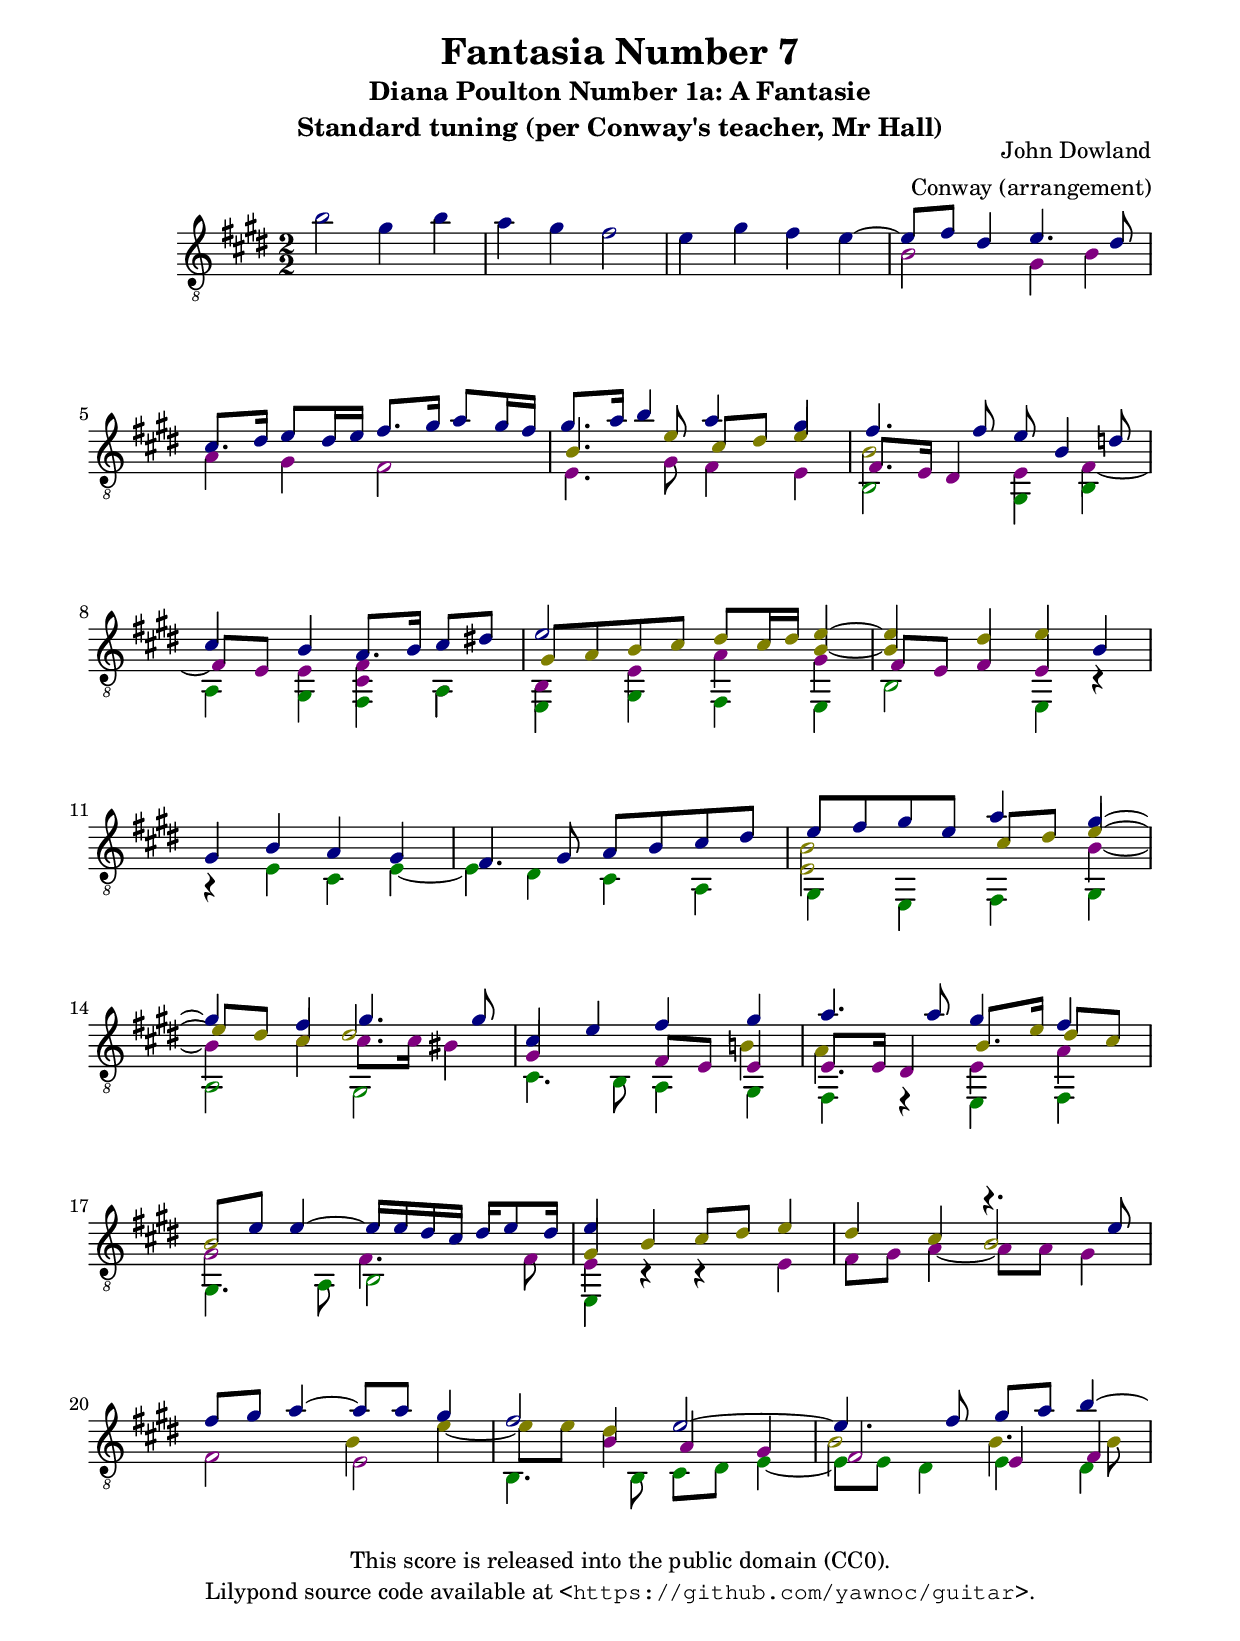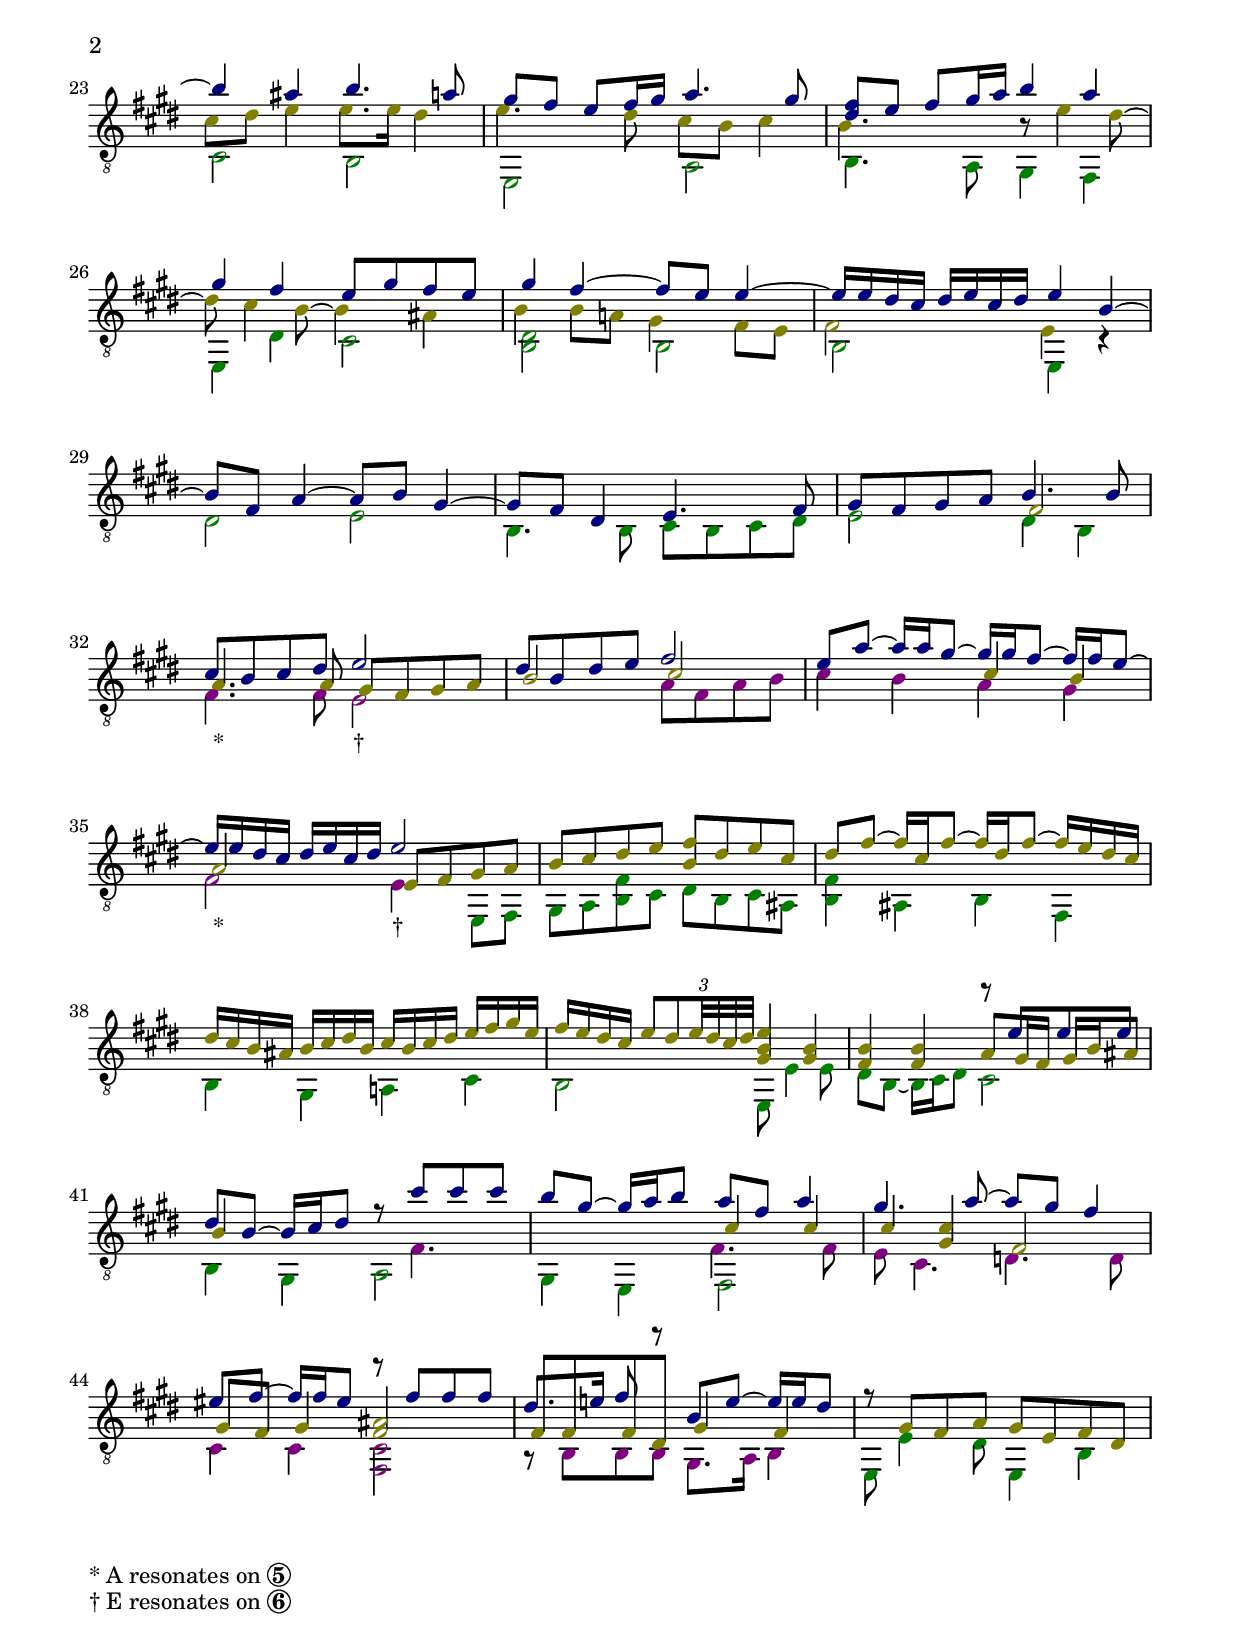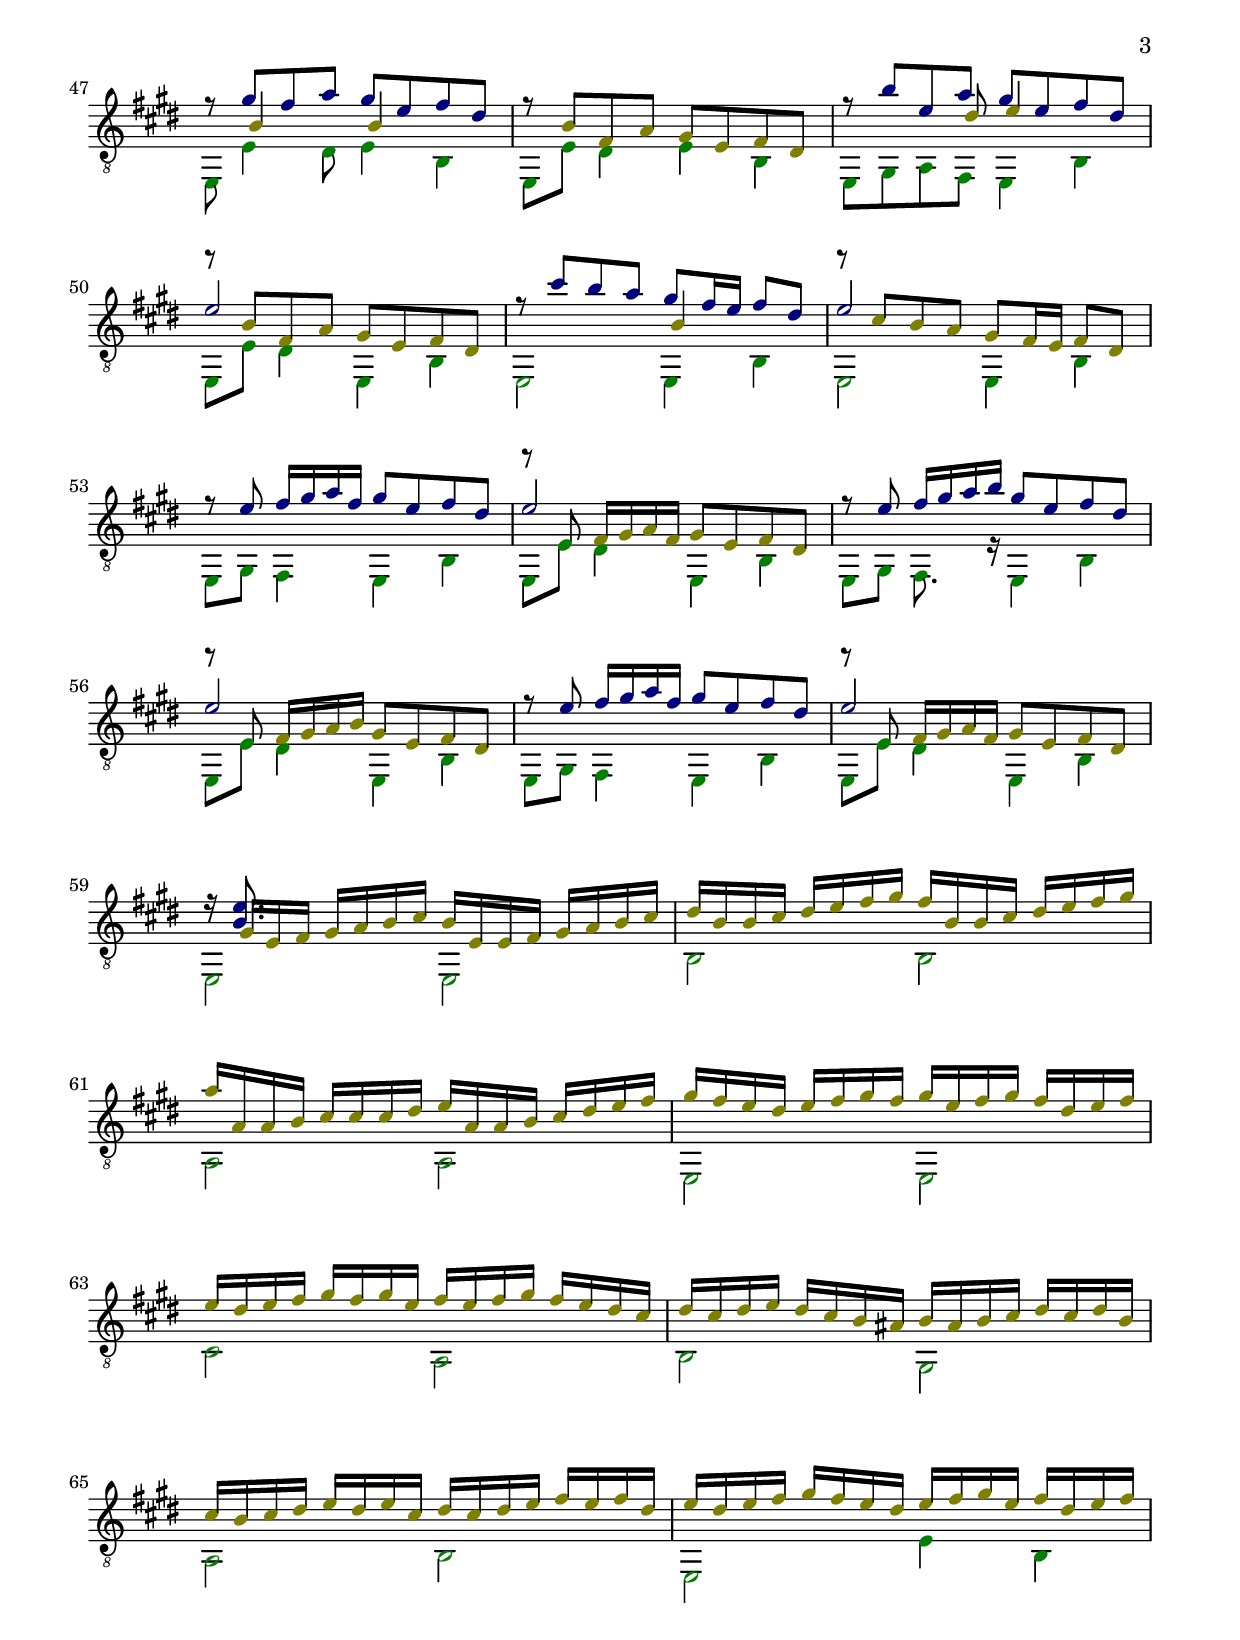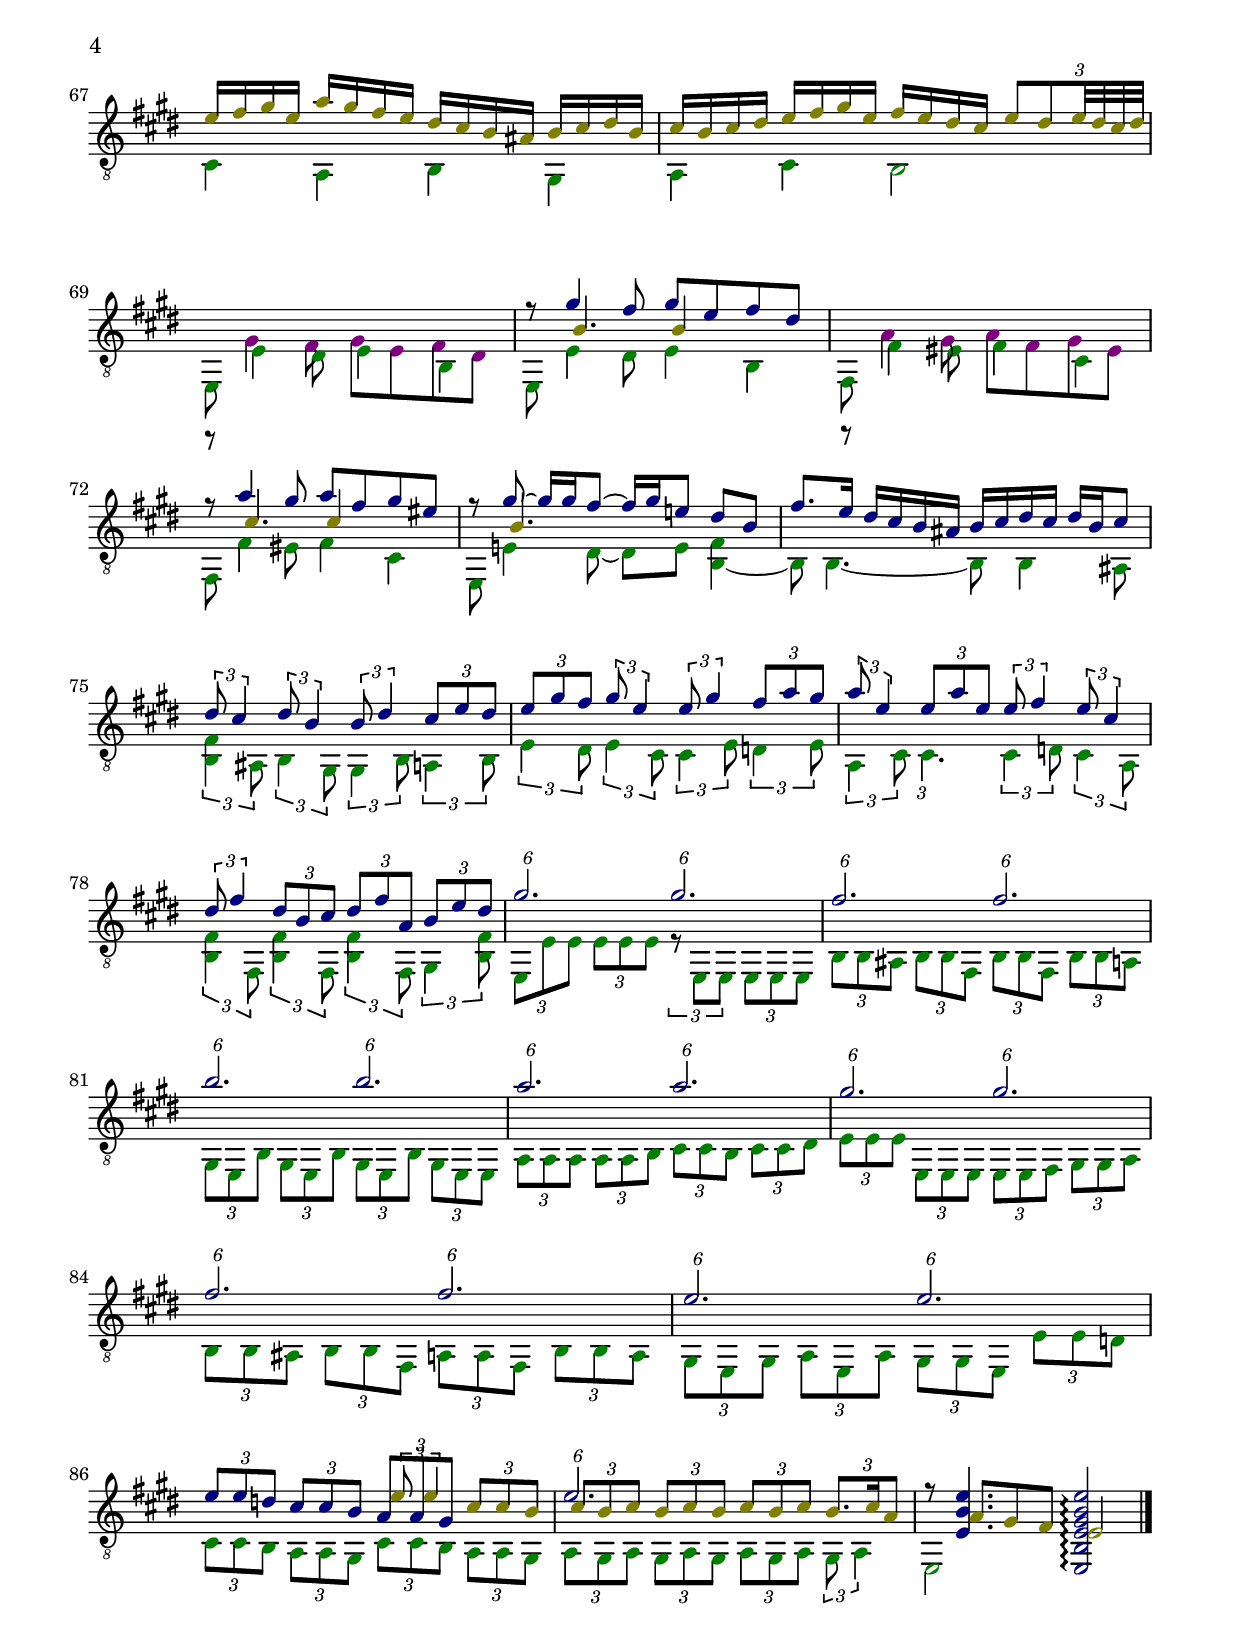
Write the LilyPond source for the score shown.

\version "2.18.2"


%%%%%%%%%%%%%%%%%%%%%%%%%%%%%%%%%%%%%%%%%%%%%%%%%%%%%%%%%%%%%%%%
% General
%%%%%%%%%%%%%%%%%%%%%%%%%%%%%%%%%%%%%%%%%%%%%%%%%%%%%%%%%%%%%%%%

\paper {
  top-margin = 1.5\cm
  left-margin = 1.5\cm
  right-margin = 1.5\cm
  bottom-margin = 1.5\cm
  ragged-last-bottom = ##f
  footnote-separator-markup = \markup { \vspace #1.5 }
}

globalSettings = {
  \accidentalStyle modern
  \compressFullBarRests
  \mergeDifferentlyHeadedOn
  \mergeDifferentlyDottedOn
  \numericTimeSignature
  \pointAndClickOff
  \override TextScript.extra-offset = #'(0 . 0.7)
  \override Score.FootnoteItem.annotation-line = ##f
}

origin-url = "https://github.com/yawnoc/guitar"

\header {
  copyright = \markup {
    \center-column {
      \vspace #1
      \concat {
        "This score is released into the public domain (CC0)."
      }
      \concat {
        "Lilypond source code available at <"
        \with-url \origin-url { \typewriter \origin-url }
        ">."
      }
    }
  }
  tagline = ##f
}

triplet = #(define-music-function
  (parser location music) (ly:music?)
  #{
    \tuplet 3/2 { $music }
  #}
)

tripletDuple = #(define-music-function
  (parser location music) (ly:music?)
  #{
    \tuplet 6/4 { $music }
  #}
)

overrideBeamedStemLengths = #(define-scheme-function
  (parser location lengths) (list?)
  #{
    \override Stem.details.beamed-lengths = $lengths
  #}
)
revertBeamedStemLengths = { \revert Stem.details.beamed-lengths }

overrideBeamVerticalPositions = #(define-scheme-function
  (parser location positions) (pair?)
  #{
    \override Beam.positions = $positions
  #}
)

%%%%%%%%%%%%%%%%%%%%%%%%%%%%%%%%%%%%%%%%%%%%%%%%%%%%%%%%%%%%%%%%
% Semantic bar lines
%%%%%%%%%%%%%%%%%%%%%%%%%%%%%%%%%%%%%%%%%%%%%%%%%%%%%%%%%%%%%%%%

barLineGoto = { \bar "||" }
barLineKeyChange = { \bar "||" }
barLineEnd = { \bar "|." }

%%%%%%%%%%%%%%%%%%%%%%%%%%%%%%%%%%%%%%%%%%%%%%%%%%%%%%%%%%%%%%%%
% Guitar notation
%%%%%%%%%%%%%%%%%%%%%%%%%%%%%%%%%%%%%%%%%%%%%%%%%%%%%%%%%%%%%%%%

stringNumbersAbove = { \set stringNumberOrientations = #'(up) }
stringNumbersBelow = { \set stringNumberOrientations = #'(down) }

fingeringAbove = { \set fingeringOrientations = #'(up) }
fingeringBelow = { \set fingeringOrientations = #'(down) }
fingeringAleft = { \set fingeringOrientations = #'(left) }
fingeringAright = { \set fingeringOrientations = #'(right) }

startGraceMusic = {
  <>(
  \override Fingering.font-size = -6
}
stopGraceMusic = {
  \revert Fingering.font-size
  <>)
}

overrideHorizontalShift = #(define-scheme-function
  (parser location distance) (number?)
  #{
    \override NoteColumn.force-hshift = $distance
  #}
)
revertHorizontalShift = { \revert NoteColumn.force-hshift }

barreSpan = #(define-music-function
  (parser location label offsetPair music)
  (string? (pair? (cons 0 0)) ly:music?)
  (let
    (
      (elements (extract-named-music music '(NoteEvent EventChord)))
    )
    (if
      (pair? elements)
      (let
        (
          (first-element (first elements))
          (last-element (last elements))
        )
        (set!
          (ly:music-property first-element 'articulations)
          (cons
            (make-music 'TextSpanEvent 'span-direction -1)
            (ly:music-property first-element 'articulations)
          )
        )
        (set!
          (ly:music-property last-element 'articulations)
          (cons
            (make-music 'TextSpanEvent 'span-direction 1)
            (ly:music-property last-element 'articulations)
          )
        )
      )
    )
  )
  #{
    \once \override TextSpanner.font-shape = #'upright
    \once \override TextSpanner.style = #'line
    \once \override TextSpanner.extra-offset = #offsetPair
    \once \override TextSpanner.bound-details = #`(
      (left
        (text . ,#{ \markup { \raise #-0.7 { #label \hspace #0.7 }} #})
        (Y . 0)
        (padding . -0.8)
        (attach-dir . -2)
      )
      (right
        (text . ,#{ \markup { \draw-line #'(0 . -1.3) } #}) ;; draw hook
        (Y . 0)
        (padding . -0.5)
        (attach-dir . 2)
      )
    )
    \once \override TextSpanner #'after-line-breaking = #(lambda (grob)
      (let*
        (
          (originalGrob (ly:grob-original grob))
          (splitGrobs (ly:spanner-broken-into originalGrob))
        )
        (if
          (and
            (>= (length splitGrobs) 2)
            (not (eq? (car (last-pair splitGrobs)) grob))
          )
          (begin
            (ly:grob-set-nested-property! grob
              '(bound-details right text)
              #{ \markup { \draw-line #'(0 . 0) } #} ;; suppress draw hook
            )
            (ly:grob-set-property! grob
              'extra-offset
              (cons
                (car offsetPair)
                (+ (cdr offsetPair) 0.7) ;; correction for suppressed hook
              )
            )
            (ly:grob-set-nested-property! grob
              '(bound-details right padding)
              #'-3 ;; increase spanner length
            )
          )
        )
      )
    )
    $music
  #}
)

barre = #(define-scheme-function
  (parser location label) (string?)
  #{
    \markup {
      \center-align {
        \hspace #0.7
        $label
      }
    }
  #}
)

nudgeNextBarre = #(define-scheme-function
  (parser location distance) (number?)
  #{
    \once \override TextScript.X-offset = $distance
  #}
)

position = #(define-scheme-function
  (parser location label) (string?)
  #{
    \markup {
      \center-align {
        \hspace #0.5
        $label
      }
    }
  #}
)

#(define-markup-command
  (markupString layout properties stringNumber) (markup?)
  (interpret-markup layout properties
    #{
      \markup \circle { \bold #stringNumber }
    #}
  )
)

#(define-markup-command
  (resonatesOn layout properties note stringNumber) (markup? markup?)
  (interpret-markup layout properties
    #{
      \markup { #note "resonates on" \markupString #stringNumber }
    #}
  )
)

%%%%%%%%%%%%%%%%%%%%%%%%%%%%%%%%%%%%%%%%%%%%%%%%%%%%%%%%%%%%%%%%
% Goto statements
%%%%%%%%%%%%%%%%%%%%%%%%%%%%%%%%%%%%%%%%%%%%%%%%%%%%%%%%%%%%%%%%

overrideGotoVisibility = {
  \once \override Score.RehearsalMark #'break-visibility = #'#(#t #t #f)
}

makeGotoMark = #(define-scheme-function
  (parser location label) (string?)
  #{
    \mark \markup { \small \italic $label }
  #}
)

simultaneousMarkSeparator = {
  \cadenzaOn
    s1073741824 % stupid, but works
  \cadenzaOff
}

coda = {
  \overrideGotoVisibility
  \mark \markup { \musicglyph #"scripts.coda" }
}

fine = {
  \overrideGotoVisibility
  \makeGotoMark Fine
}

dcAlCoda = {
  \overrideGotoVisibility
  \makeGotoMark "D.C. al Coda"
}

dcAlFine = {
  \overrideGotoVisibility
  \makeGotoMark "D.C. al Fine"
}

toCoda = {
  \overrideGotoVisibility
  \makeGotoMark "to Coda"
}



\header {
  title = "Fantasia Number 7"
  subtitle = \markup {
    \center-column {
      "Diana Poulton Number 1a: A Fantasie"
      "Standard tuning (per Conway's teacher, Mr Hall)"
    }
  }
  composer = "John Dowland"
  arranger = "Conway (arrangement)"
}


initialSignatures = {
  \clef "treble_8"
  \key e \major
  \time 2/2
  \set Timing.beamExceptions = #'()
  \set Timing.baseMoment = #(ly:make-moment 1/4)
  \set Timing.beatStructure = #'(1 1 1 1)
  \set Timing.beamExceptions = #'(
    (
      end
        .
      (
        ((1 . 8) . (4 4)) ;; quavers by fours
        ((1 . 12) . (3 3 3 3)) ;; anything shorter by beat
      )
    )
  )
}


highVoiceMusic = {
  
  \override NoteHead.color = #darkblue
  
  % Main theme high
  \barNumberCheck #1
  \relative c'' {
    \stemDown
    b2 gis4 b |
    a gis fis2 |
    e4 gis fis e~ |
    \stemUp
    e8 fis dis4 e4. dis8 |
    cis8. dis16 e8 dis16 e fis8. gis16 a8 gis16 fis |
    gis8. a16 b4 a gis |
    \once \overrideHorizontalShift #0.3 fis4. fis8 e8 b4 d8 |
    cis4 b a8. b16 cis8 dis |
    e2 s2 |
    s2 s4
  }
  
  % Main theme low
  \barNumberCheck #10
  \relative c' {
    b4 |
    gis b a gis |
    fis4. gis8 a b cis dis |
    e fis gis e a4 gis~ |
    gis
      \shiftOn
        \once \overrideHorizontalShift #0
        fis
      \shiftOff
      \once \overrideHorizontalShift #0.45 gis4. gis8 |
    cis,4 e fis gis |
    a4. a8 gis4 fis |
    \once \hide NoteHead b,8 e e4~ e16 e dis cis dis16 e8 dis16 |
    e4
  }
  
  % Tee-tee taa high
  \barNumberCheck #18
  \relative c'' {
    s4 s2 |
    s2 c4.\rest e,8 |
    fis8 gis a4~ a8 a gis4 |
    fis2 e2~ |
    e4. fis8 gis8 a b4~ |
    b ais b4. a8 |
    gis8 fis e8 fis16 gis a4. gis8 |
    <fis dis>8 e fis8 gis16 a b4 a |
    gis fis e8 gis fis e |
    gis4 fis~ fis8 e e4~ |
    e16 e dis cis dis e cis dis e4
  }
  
  % Tee-tee taa low
  \barNumberCheck #28
  \relative c' {
    b4~ |
    b8 fis a4~ a8 b gis4~ |
    gis8 fis dis4 e4. fis8 |
    gis fis gis a b4. b8 |
    cis b cis dis e2 |
    dis8 b dis e fis2 |
    e8 a~ a16 a gis8~ gis16 gis fis8~ fis16 fis e8~ |
    e16 e dis cis dis e cis dis e2 |
  }
  
  % Ascending scale
  \barNumberCheck #36
  {
    s1 * 3 |
    s2
  }
  
  % Tee-tee-tee
  \barNumberCheck #39
  \relative c' {
    s2 |
    s2 r8 e e e |
    dis b~ b16 cis dis8 r8 cis' cis cis |
    b8 gis~ gis16 a b8 a8 fis a4 |
    gis4. a8~ a gis fis4 |
    eis8 fis~ fis16 fis eis8 r8 fis fis fis |
    dis8. e16 fis8 r b,8 e~ e16 e dis8 |
  }
  
  % Majestic theme
  \barNumberCheck #46
  \relative c'' {
    s1 |
    r8 gis fis a gis e fis dis |
    s1 |
    r8 b' e, a gis e fis dis |
    e2 s2 |
    r8 cis' b a gis8 fis16 e fis8 dis |
    e2 s2 |
    r8 e fis16 gis a fis gis8 e fis dis |
    e2 s2 |
    r8 e fis16 gis a b gis8 e fis dis |
    e2 s2 |
    r8 e fis16 gis a fis gis8 e fis dis |
    e2 s2 |
  }
  
  % Scale runs
  \barNumberCheck #59
  \relative c' {
    r16 <e b>8. s4 s2 |
    s1 * 9 |
  }
  
  % Majestic interlude
  \barNumberCheck #69
  \relative c'' {
    s1 |
    r8 gis4 fis8 gis e fis dis |
    s1 |
    r8 a'4 gis8 a fis gis eis |
    r8 gis~ gis16 gis fis8~ fis16 gis e8 dis b |
    fis'8. e16 dis cis b ais
      b16 cis dis cis dis b cis8 |
  }
  
  % Triple runs
  \barNumberCheck #75
  \relative c' {
    \triplet { dis8 cis4 } \triplet { dis8 b4 }
      \triplet { b8 dis4 } \triplet { cis8 e dis } |
    \triplet { e8 gis fis } \triplet { gis8 e4 }
      \triplet { e8 gis4 } \triplet { fis8 a gis } |
    \triplet { a8 e4 } \triplet { e8 a e }
      \triplet { e8 fis4 } \triplet { e8 cis4 } |
    \triplet { dis8 fis4 } \triplet { dis8 b cis }
      \triplet { dis8 fis a, } \triplet { b e dis } |
    \tripletDuple { gis2. } \tripletDuple { gis } |
    \tripletDuple { fis } \tripletDuple { fis } |
    \tripletDuple { b } \tripletDuple { b } |
    \tripletDuple { a } \tripletDuple { a } |
    \tripletDuple { gis } \tripletDuple { gis } |
    \tripletDuple { fis } \tripletDuple { fis } |
    \tripletDuple { e } \tripletDuple { e } |
    \triplet { e8 e d } \triplet { cis cis b }
      \triplet { a a gis } s4 |
    \tripletDuple { e'2. } s2 |
  }
  
  % Finishing chords
  \barNumberCheck #88
  \relative c {
    r8 <e b' e>4.
      <e, b' e gis b e>2 \arpeggio
      \barLineEnd
  }
  
}


lowVoiceMusic = {
  
  \override NoteHead.color = #darkgreen
  
  % Main theme high
  \barNumberCheck #1
  \relative c {
    s1 * 6 |
    b2 gis4 b |
    a gis fis a |
    e gis fis e |
    b'2 e,4
  }
  
  % Main theme low
  \barNumberCheck #10
  \relative c {
    r4 |
    r4 e cis e~ |
    e dis cis a |
    gis e fis gis |
    a2 gis |
    cis4. b8 a4 gis |
    fis r e fis |
    gis4. a8 b2 |
    e,4
  }
  
  % Tee-tee taa high
  \barNumberCheck #18
  \relative c {
    s4 s4 s4 |
    s1 * 2 |
    b4. b8 cis8 dis e4~ |
    e8 e dis4 e4 dis |
    cis2 b |
    e, a |
    b4. a8 gis4 fis |
    e dis' cis2 |
    <b dis> b |
    b e,4
  }
  
  % Tee-tee taa low
  \barNumberCheck #28
  \relative c {
    r4 |
    dis2 e |
    b4. b8 cis b cis dis |
    e2 dis4 b |
    s1 * 3 |
    s2
  }
  
  % Ascending scale
  \barNumberCheck #35
  \relative c, {
    s4 e8 fis |
    gis a <b fis'> cis dis b cis ais |
    <b fis'>4 ais b fis |
    b gis a cis |
    b2
  }
  
  % Tee-tee-tee
  \barNumberCheck #39
  \relative c, {
    e8 e'4 e8 |
    dis8 b~ b16 cis dis8 cis2 |
    b4 gis a2 |
    gis4 e fis2 |
    s1 * 3 |
  }
  
  % Majestic theme
  \barNumberCheck #46
  \relative c, {
    e8 e'4 dis8 e,4 b' |
    e,8 e'4 dis8 e4 b |
    e,8 e' dis4 e b |
    e,8 gis a fis e4 b' |
    e,8 e' dis4 e, b' |
    e,2 e4 b' |
    e,2 e4 b' |
    e,8 gis fis4 e b' |
    e,8 e' dis4 e, b' |
    e,8[ gis] fis8. r16 e4 b' |
    e,8 e' dis4 e, b' |
    e,8 gis fis4 e b' |
    e,8 e' dis4 e, b' |
  }
  
  % Scale runs
  \barNumberCheck #59
  \relative c, {
    e2 e |
    b' b |
    a a |
    e e |
    cis' a |
    b gis |
    a b |
    e, e'4 b |
    cis a b gis |
    a cis b2 |
  }
  
  % Majestic interlude
  \barNumberCheck #69
  \relative c, {
    e8 e'4 dis8 e4 b |
    e,8 e'4 dis8 e4 b |
    fis8 fis'4 eis8 fis4 cis |
    fis,8 fis'4 eis8 fis4 cis |
    e,8 e'4 dis8~ dis e <b~ fis'>4 |
    b8 b4.~ b8 b4 ais8 |
  }
  
  % Triple runs
  \barNumberCheck #75
  \relative c {
    \triplet { <b fis'>4 ais8 } \triplet { b4 gis8 }
      \triplet { gis4 b8 } \triplet { a4 b8 } |
    \triplet { e4 dis8 } \triplet { e4 cis8 }
      \triplet { cis4 e8 } \triplet { d4 e8 } |
    \triplet { a,4 cis8 } \triplet { cis4. }
      \triplet { cis4 d8 } \triplet { cis4 a8 } |
    \triplet { <b fis'>4 fis8 } \triplet { <b fis'>4 fis8 }
      \triplet { <b fis'>4 fis8 } \triplet { gis4 <b fis'>8 } |
    \triplet { e,8 e' e } \triplet { e e e }
      \triplet { r e, e } \triplet { e e e } |
    \triplet { b' b ais } \triplet { b b fis }
      \triplet { b b fis } \triplet { b b a } |
    \triplet { gis e b' } \triplet { gis e b' }
      \triplet { gis e b' } \triplet { gis e e } |
    \triplet { a a a } \triplet { a a b }
      \triplet { cis cis b } \triplet { cis cis dis } |
    \triplet { e e e } \triplet { e, e e }
      \triplet { e e fis } \triplet { gis gis a } |
    \triplet { b b ais } \triplet { b b fis }
      \triplet { a a fis } \triplet { b b a } |
    \triplet { gis e gis } \triplet { a e a }
      \triplet { gis gis e } \triplet { e' e d } |
    \triplet { cis cis b } \triplet { a a gis }
      \triplet { cis cis b } \triplet { a a gis } |
    \triplet { a gis a } \triplet { gis a gis }
      \triplet { a gis a } \triplet { gis8 a4 } |
  }
  
  % Finishing chords
  \barNumberCheck #88
  \relative c, {
    e2 s2 |
  }
  
}


upperMiddleVoiceMusic = {
  
  \override NoteHead.color = #darkyellow
  
  % Main theme high
  \barNumberCheck #1
  \relative c' {
    s1 * 5 |
    \once \overrideHorizontalShift #0.4 b4. e8
      cis8 dis
      \once \overrideHorizontalShift #0 e4 |
    \stemDown
    \once \overrideHorizontalShift #0 b2 s2 |
    \stemUp
    s1 |
    gis8 a b cis dis8 cis16 \shiftOff dis <e~ b_~>4 |
    <e b> dis e
    \shiftOn
  }
  
  % Main theme low
  \barNumberCheck #10
  \relative c' {
    s4 |
    s1 * 2 |
    \stemDown
    <b e,>2
    \stemUp
      cis8 dis \once \overrideHorizontalShift #0 e4~ |
    e8 dis
      \shiftOff cis4 \shiftOn
      \once \overrideHorizontalShift #-0.75 dis2 |
    s2 s4 \stemDown b4 |
    a4 s4 \stemUp b8. e16 dis8 cis |
      \once \overrideHorizontalShift #-0.07
      \once \hide Stem
        b2
      s2 |
    \once \overrideHorizontalShift #0 gis4
  }
  
  % Tee-tee taa high
  \barNumberCheck #18
  \relative c' {
    b4 cis8 dis e4 |
    dis4 cis b2 |
    \stemDown
    s2 b4 e_~ |
    \once \overrideHorizontalShift #0.9 e8 e
      \once \overrideHorizontalShift #0 dis4 s2 |
    b2 b4. b8 |
    cis8 dis e4 e8. e16 dis4 |
    e4. dis8 cis8 b cis4 |
    b4. s8 b8\rest e4 dis8~ |
    dis8 cis4 b8~ b4 ais |
    b4 b8 a gis4 fis8 e |
    fis2 e4
    \stemUp
  }
  
  % Tee-tee taa low
  \barNumberCheck #28
  \relative c {
    s4 |
    s1 * 2 |
    s2 fis2 |
    \footnote "*" #'(0 . -4) \markup { "*" \resonatesOn A 5 }
    a4. a8 gis fis gis a |
    b2 cis |
    s2 cis4 b |
    \footnote "*" #'(0 . -4) \markup { }
    a2
  }
  
  % Ascending scale
  \barNumberCheck #35
  \relative c {
    e8 fis gis a |
    b cis dis e <fis b,> dis e cis |
    dis fis~ fis16 cis fis8~ fis16 dis fis8~ fis16 e dis cis |
    dis cis b ais b cis dis b cis b cis dis e fis gis e |
    fis e dis cis \triplet { e8 dis e32 dis cis dis } <e b gis>4
  }
  
  % Tee-tee-tee
  \barNumberCheck #39
  \relative c' {
    <b gis>4 |
    <b fis> <b fis> a8 gis16 fis gis16 b ais8 |
    b4 s4 s2 |
    s2 cis4 cis |
    cis <cis gis> fis,2 |
    gis8 fis gis4 <ais fis>2 |
    fis8 fis fis dis gis4 fis |
  }
  
  % Majestic theme
  \barNumberCheck #46
  \relative c' {
    r8 gis fis a gis e fis dis |
    s8 b'4 s8 b4 s4 |
    r8 b8 fis a gis e fis dis |
    s4. dis'8 e4 s4 |
    r8 b8 fis a gis e fis dis |
    s2 b'4 s4 |
    r8 cis b a gis8 fis16 e fis8 dis |
    s1 |
    r8 e fis16 gis a fis gis8 e fis dis |
    s1 |
    r8 e fis16 gis a b gis8 e fis dis |
    s1 |
    r8 e fis16 gis a fis gis8 e fis dis |
  }
  
  % Scale runs
  \barNumberCheck #59
  \relative c' {
    s16 gis e fis gis a b cis
      b e, e fis gis a b cis |
    dis b b cis dis e fis gis
      fis b, b cis dis e fis gis |
    a a, a b cis cis cis dis
      e a, a b cis dis e fis |
    gis fis e dis e fis gis fis
      gis e fis gis fis dis e fis |
    e dis e fis gis fis gis e
      fis e fis gis fis e dis cis |
    dis cis dis e dis cis b ais
      b ais b cis dis cis dis b |
    cis b cis dis e dis e cis
      dis cis dis e fis e fis dis |
    e dis e fis gis fis e dis
      e fis gis e
      fis dis e fis |
    e fis gis e
      a gis fis e
      dis cis b ais
      b cis dis b |
    cis b cis dis
      e fis gis e
      fis e dis cis
      \triplet { e8 dis e32 dis cis dis } |
  }
  
  % Majestic interlude
  \barNumberCheck #69
  \relative c' {
    s1 |
    s8 b4. b4 s4 |
    s1 |
    s8 cis4. cis4 s4 |
    s8 b4. s2 |
    s1 |
  }
  
  % Triple runs
  \barNumberCheck #75
  \relative c' {
    s1 * 11 |
    s2 \triplet { e8 e4 } \triplet { cis8 cis b } |
    \triplet { cis b cis } \triplet { b cis b }
      \triplet { cis b cis } \triplet { b8. cis16 a8 } |
  }
  
  % Finishing chords
  \barNumberCheck #88
  \relative c' {
    s8 a gis fis e2 |
  }
  
}


lowerMiddleVoiceMusic = {
  
  \override NoteHead.color = #darkmagenta
  
  % Main theme high
  \barNumberCheck #1
  \relative c' {
    s1 * 3 |
    \shiftOff
    b2 gis4 b |
    a gis fis2 |
    \once \overrideHorizontalShift #0.3 e4. gis8 fis4 e |
    \shiftOn
    \stemUp
    \overrideBeamedStemLengths #'(3)
    fis8. e16 dis4 \stemDown
    \revertBeamedStemLengths
      \overrideHorizontalShift #0 e4 fis~ |
      \revertHorizontalShift
    \stemUp
    fis8 e \stemDown
      \overrideHorizontalShift #0 e4 <cis fis>4 a |
    b e a gis |
      \revertHorizontalShift
    \stemUp
    fis8 e
      \overrideHorizontalShift #0 fis4 e
      \revertHorizontalShift
    \stemDown
  }
  
  % Main theme low
  \barNumberCheck #10
  \relative c {
    s4 |
    s1 * 2 |
    s2 s4 \overrideHorizontalShift #0 b'4~ |
    b \revertHorizontalShift
      \shiftOff cis \shiftOn
      \overrideBeamedStemLengths #'(3)
      \once \overrideHorizontalShift #0.3
        cis8. cis16
      \revertBeamedStemLengths
      bis4 |
    \stemUp
    \once \overrideHorizontalShift #0 gis4 s4
      \once \overrideHorizontalShift #0 fis8 e
      \once \overrideHorizontalShift #0 e4 |
    \once \overrideHorizontalShift #0 e8. e16 dis4
      \stemDown
      \overrideHorizontalShift #0 e4 a |
      \revertHorizontalShift
    \once \overrideHorizontalShift #-0.07 gis2 fis4. fis8 |
    \once \overrideHorizontalShift #0 e4
  }
  
  % Tee-tee taa high
  \barNumberCheck #18
  \relative c {
    \shiftOff
    r4 r e |
    fis8 gis a4~ a8 a gis4 |
    fis2 e |
    \shiftOn
    \stemUp
    s4 \once \overrideHorizontalShift #0 b' a gis |
    fis2 e4 fis |
    \stemDown
    s1 * 5 |
    s2 s4
  }
  
  % Tee-tee taa low
  \barNumberCheck #28
  \relative c {
    s4 |
    s1 * 3 |
    fis4. fis8
      \footnote "†" #'(0 . -2.5) \markup { "†" \resonatesOn E 6 }
      e2 |
    s2 a8 fis a b |
    cis4 b a gis |
    fis2
      \footnote "†" #'(0 . -2.5) \markup { }
      e4
  }
  
  % Ascending scale
  \barNumberCheck #35
  {
    s4 |
    s1 * 3 |
    s2
  }
  
  % Tee-tee-tee
  \barNumberCheck #39
  \relative c {
    s2 |
    s1 |
    s2 s8 fis4. |
    s2 fis4. fis8 |
    e8 cis4. d4. d8 |
    cis4 cis <cis fis,>2 |
    r8 b b b gis8. a16 b4 |
  }
  
  % Majestic theme
  \barNumberCheck #46
  {
    s1 * 13 |
  }
  
  % Scale runs
  \barNumberCheck #59
  {
    s1 * 10 |
  }
  
  % Majestic interlude
  \barNumberCheck #69
  \relative c' {
    r8 gis4 fis8 gis e fis dis |
    s1 |
    r8 a'4 gis8 a fis gis eis |
    s1 * 3 |
  }
  
}


allMusic = {
  \new Staff \with {
    midiInstrument = #"acoustic guitar (nylon)"
  }
  \globalSettings
  \initialSignatures
  <<
    << \highVoiceMusic >>
      \\
    << \lowVoiceMusic >>
      \\
    << \upperMiddleVoiceMusic >>
      \\
    << \lowerMiddleVoiceMusic >>
  >>
}


\score {
  \allMusic
}

\score {
  \allMusic
  \midi { }
}
